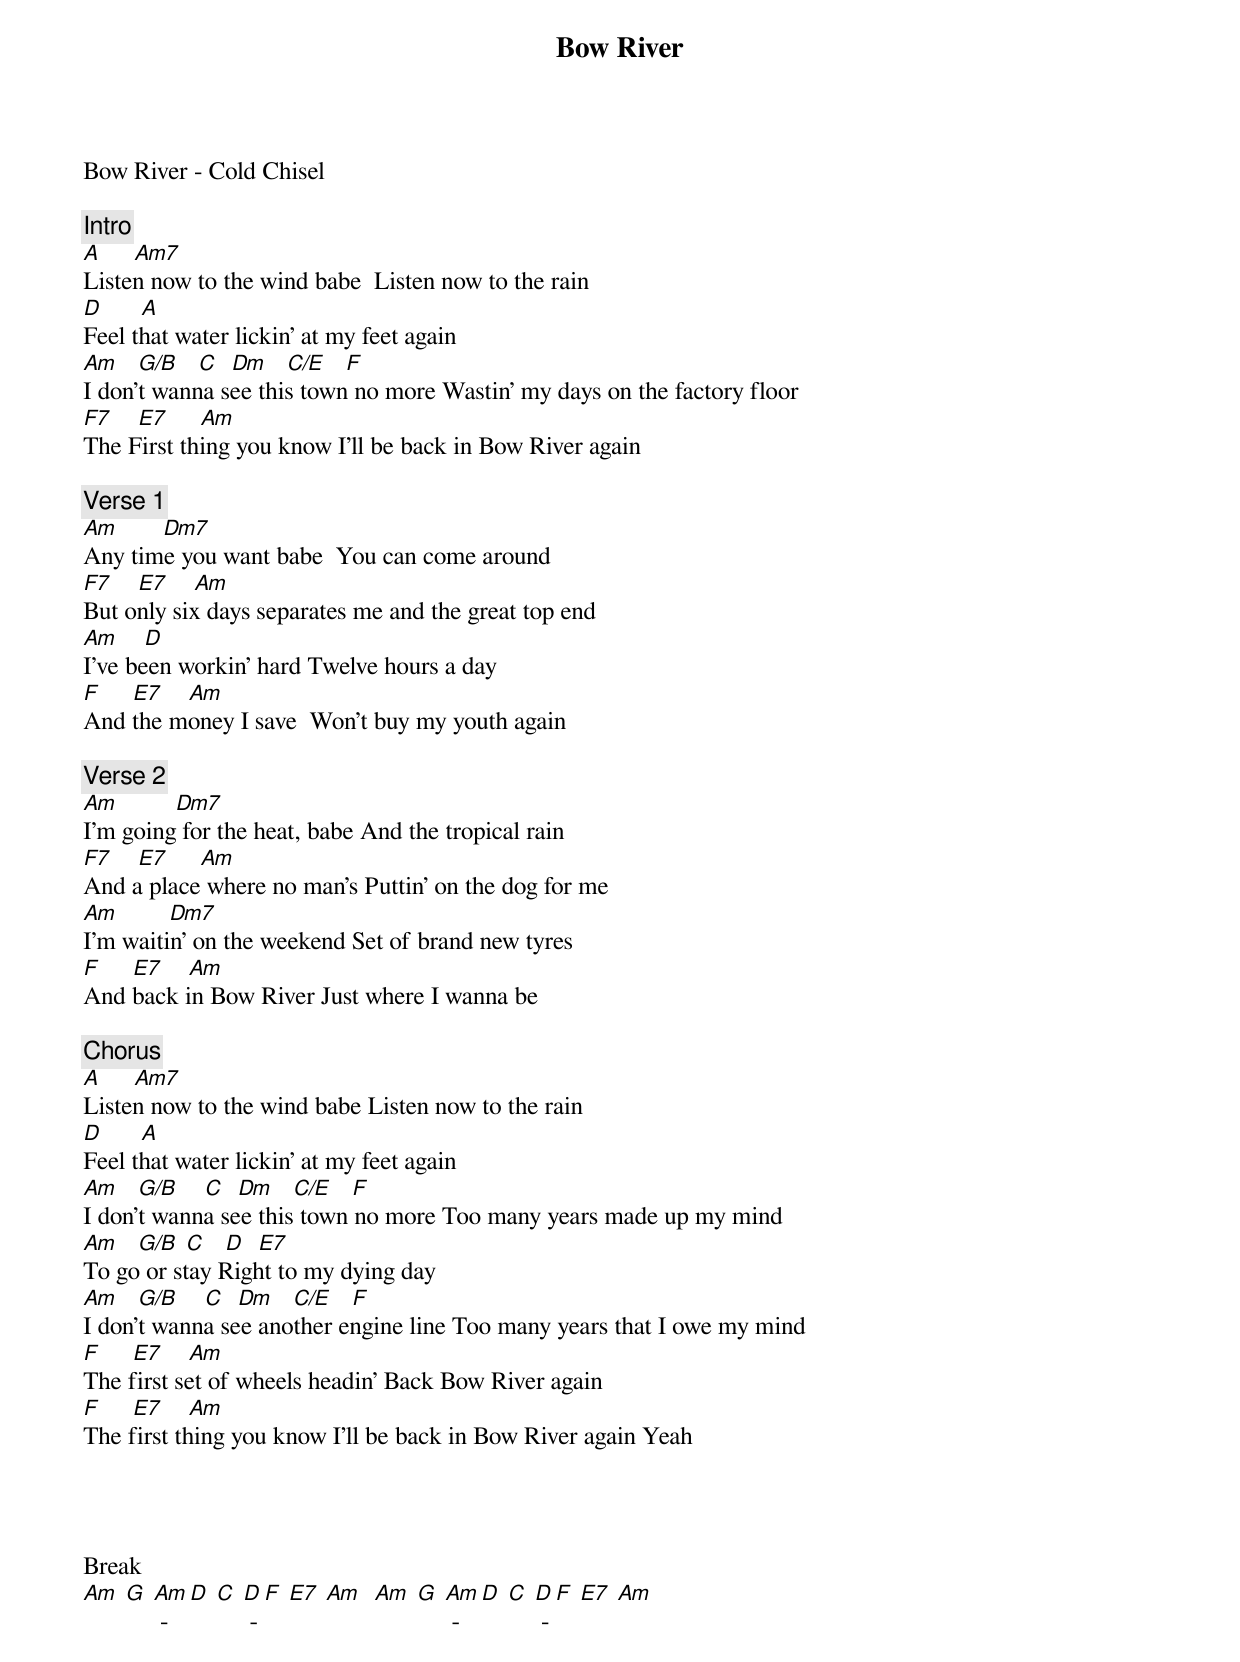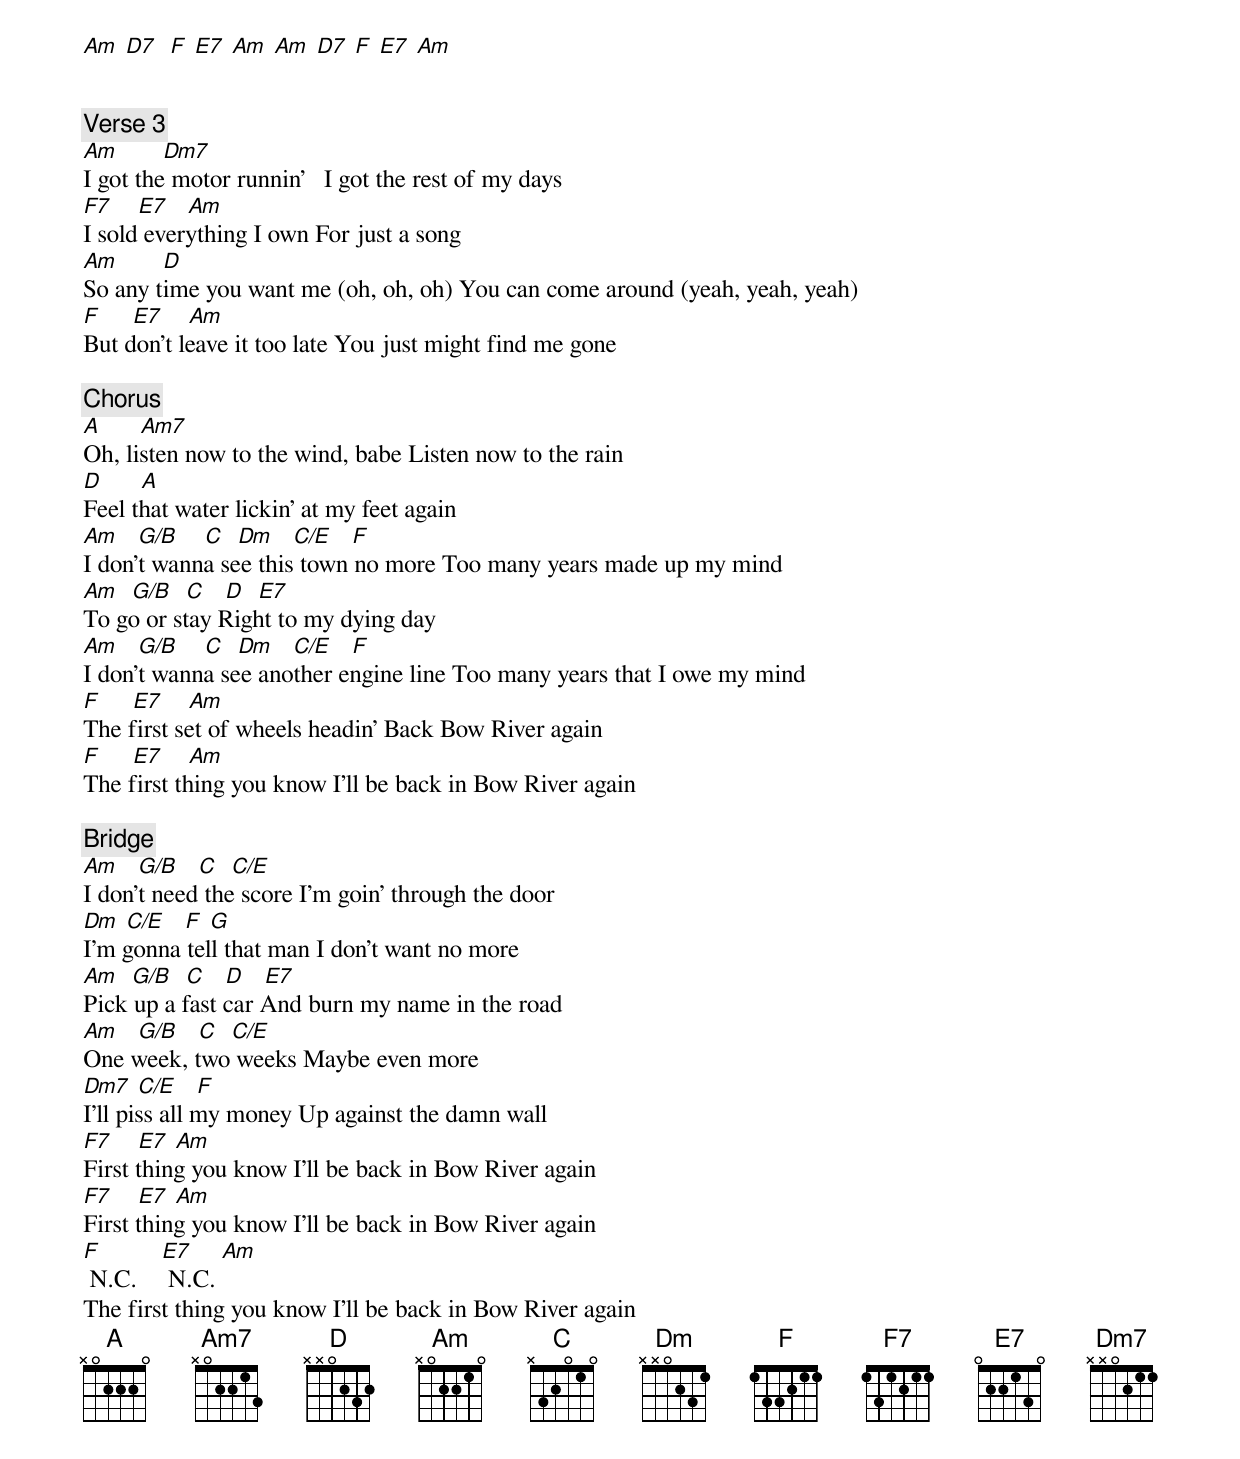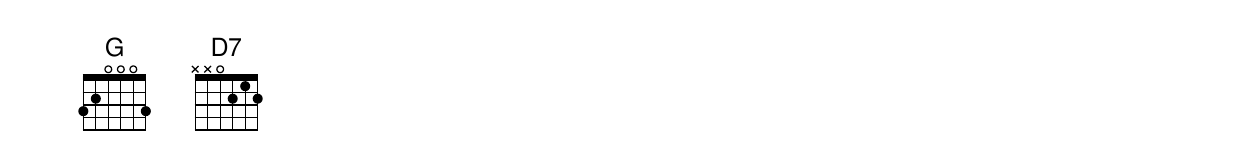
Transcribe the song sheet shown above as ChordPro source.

{title: Bow River}
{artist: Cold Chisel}
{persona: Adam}
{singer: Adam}
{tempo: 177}
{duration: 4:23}
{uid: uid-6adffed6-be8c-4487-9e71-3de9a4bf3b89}
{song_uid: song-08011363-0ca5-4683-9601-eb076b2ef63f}



Bow River - Cold Chisel

{comment: Intro}
[A]					[Am7]
Listen now to the wind babe		Listen now to the rain
[D] 					[A]
Feel that water lickin' at my feet again
[Am] 		[G/B] 		[C]		[Dm] 		[C/E] 		[F]
I don't wanna see this town no more	Wastin' my days on the factory floor
[F7]				[E7] 				[Am]
The First thing you know	I'll be back in Bow River again

{comment: Verse 1}
[Am]				   [Dm7]
Any time you want babe  You can come around
[F7] 			[E7]				[Am]
But only six days separates me and the great top end
[Am]				[D]
I've been workin' hard	Twelve hours a day
[F] 				[E7] 			[Am]
And the money I save 	Won't buy my youth again

{comment: Verse 2}
[Am]				   		[Dm7]
I'm going for the heat, babe And the tropical rain
[F7] 			[E7]					[Am]
And a place where no man's	Puttin' on the dog for me
[Am]				   	[Dm7]
I'm waitin' on the weekend	Set of brand new tyres
[F] 				[E7] 			[Am]
And back in Bow River	Just where I wanna be

{comment: Chorus}
[A]					[Am7]
Listen now to the wind babe	Listen now to the rain
[D] 					[A]
Feel that water lickin' at my feet again
[Am] 		[G/B] 			[C]		[Dm] 		[C/E] 		[F]
I don't wanna see this town no more	Too many years made up my mind
[Am] 		[G/B]	[C] 		[D] 	[E7]
To go or stay	Right to my dying day
[Am] 		[G/B] 			[C]		[Dm] 		[C/E] 		[F]
I don't wanna see another engine line	Too many years that I owe my mind
[F] 				[E7] 			[Am]
The first set of wheels headin'	Back Bow River again
[F] 				[E7] 			[Am]
The first thing you know	I'll be back in Bow River again	Yeah




Break
[Am] [G] [Am] - [D] [C] [D] - [F] [E7] [Am]		[Am] [G] [Am] - [D] [C] [D] - [F] [E7] [Am]
[Am] [D7]  [F] [E7] [Am]	[Am] [D7] [F] [E7] [Am]


{comment: Verse 3}
[Am]				   [Dm7]
I got the motor runnin'   I got the rest of my days
[F7] 			[E7]			[Am]
I sold everything I own	For just a song
[Am]							[D]
So any time you want me (oh, oh, oh)	You can come around (yeah, yeah, yeah)
[F] 				[E7] 			[Am]
But don't leave it too late	You just might find me gone

{comment: Chorus}
[A]						[Am7]
Oh, listen now to the wind, babe	Listen now to the rain
[D] 					[A]
Feel that water lickin' at my feet again
[Am] 		[G/B] 			[C]		[Dm] 		[C/E] 		[F]
I don't wanna see this town no more	Too many years made up my mind
[Am] 	[G/B]		[C] 		[D] 	[E7]
To go or stay	Right to my dying day
[Am] 		[G/B] 			[C]		[Dm] 		[C/E] 		[F]
I don't wanna see another engine line	Too many years that I owe my mind
[F] 				[E7] 			[Am]
The first set of wheels headin'	Back Bow River again
[F] 				[E7] 			[Am]
The first thing you know	I'll be back in Bow River again

{comment: Bridge}
[Am] 		[G/B]			[C] 	[C/E]
I don't need the score	I'm goin' through the door
[Dm] [C/E]			[F] [G]
I'm gonna tell that man	I don't want no more
[Am] 	[G/B]		[C] 		[D] 		[E7]
Pick up a fast car And burn my name in the road
[Am] 		[G/B]			[C] 	[C/E]
One week, two weeks	Maybe even more
[Dm7] [C/E]			[F]
I'll piss all my money	Up against the damn wall
[F7]				[E7] [Am]
First thing you know	I'll be back in Bow River again
[F7]				[E7] [Am]
First thing you know	I'll be back in Bow River again
[F] N.C.				[E7] N.C. [Am]
The first thing you know	I'll be back in Bow River again
